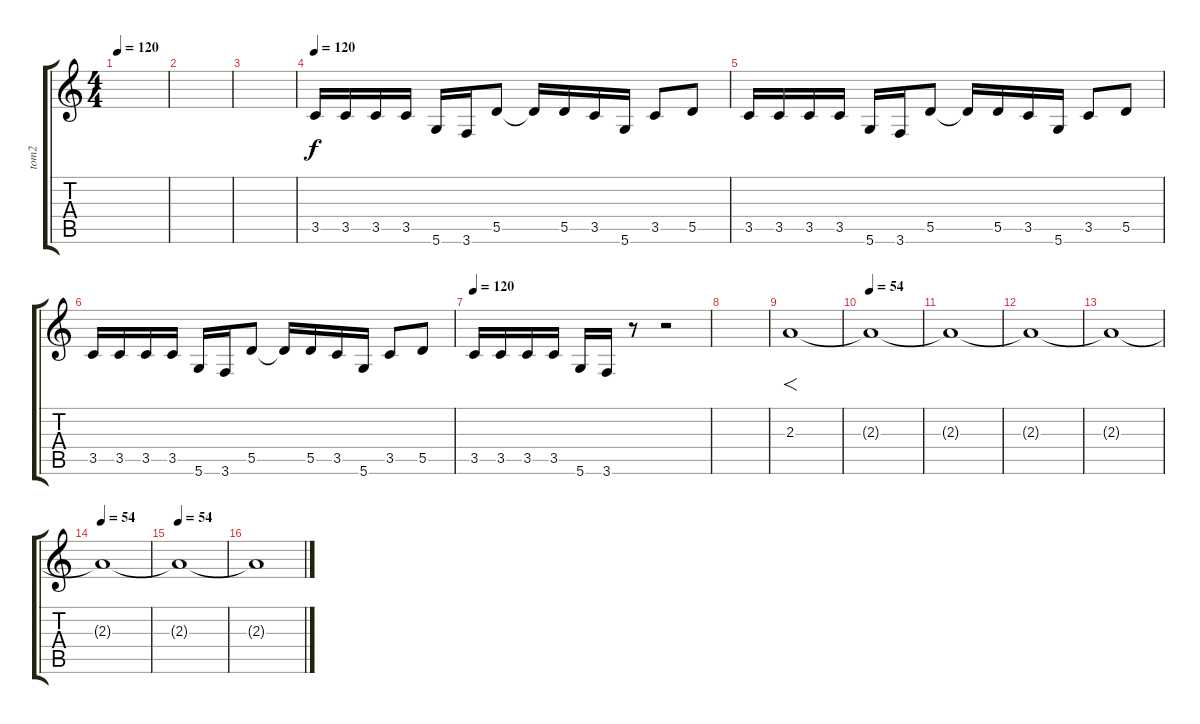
\track ("tom2" "tom2") {instrument distortionguitar}
\staff {score tabs}
\tuning (E4 B3 G3 D3 A2 D2) {hide}
\ts (4 4)
\tempo 120
\clef g2
\ks c
|
|
|
\tempo 120
3.5.16 3.5.16 3.5.16 3.5.16 5.6.16 3.6.16 5.5.8 5.5{t}.16 5.5.16 3.5.16 5.6.16 3.5.8 5.5.8 |
3.5.16 3.5.16 3.5.16 3.5.16 5.6.16 3.6.16 5.5.8 5.5{t}.16 5.5.16 3.5.16 5.6.16 3.5.8 5.5.8 |
3.5.16 3.5.16 3.5.16 3.5.16 5.6.16 3.6.16 5.5.8 5.5{t}.16 5.5.16 3.5.16 5.6.16 3.5.8 5.5.8 |
\tempo 120
3.5.16 3.5.16 3.5.16 3.5.16 5.6.16 3.6.16 r.8 r.2 |
|
2.3.1{f volume 13} |
\tempo 54
2.3{t}.1 |
2.3{t}.1 |
2.3{t}.1 |
2.3{t}.1 |
\tempo 54
2.3{t}.1 |
\tempo 54
2.3{t}.1 |
2.3{t}.1
